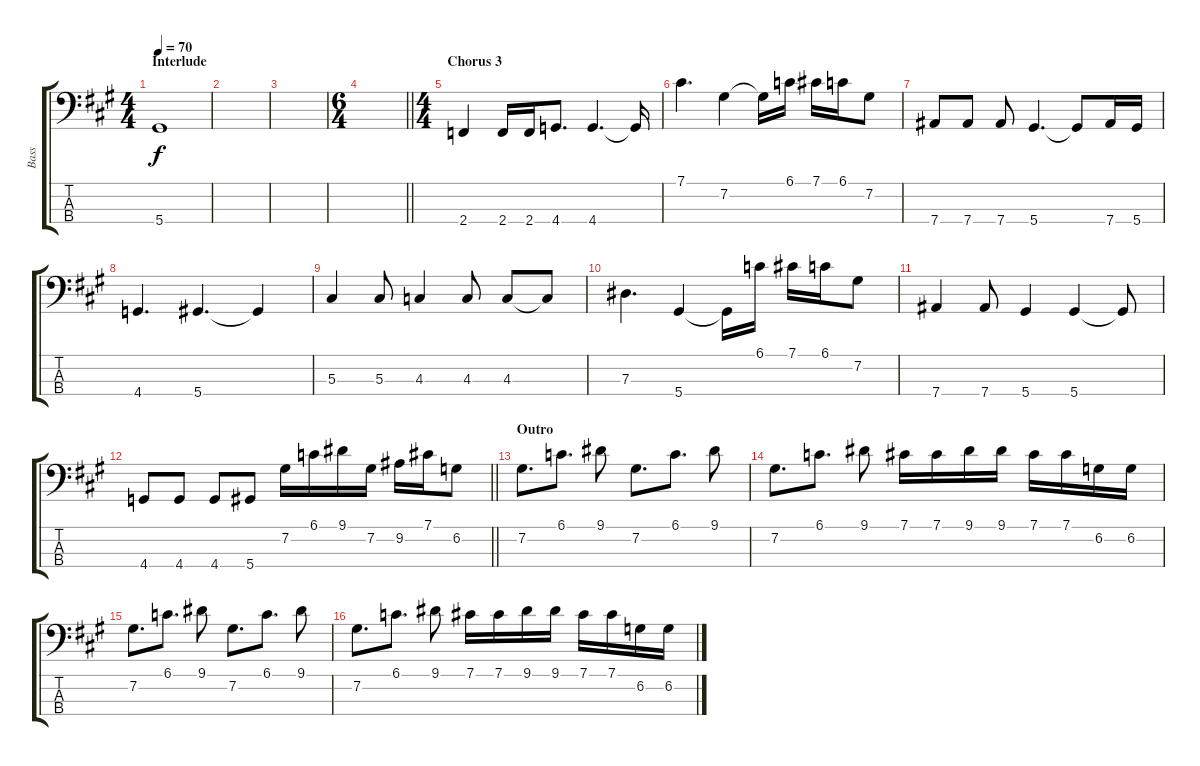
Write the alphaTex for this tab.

\track ("Bass" "Bass") {instrument electricbassfinger}
\staff {score tabs}
\tuning (Gb2 Db2 Ab1 Eb1) {hide}
\ts (4 4)
\section ("" "Interlude")
\tempo 70
\clef f4
\ks a
5.4.1{dy f} |
|
|
\ts (6 4)
\barLineRight lightlight
|
\ts (4 4)
\section ("" "Chorus 3")
2.4.4 2.4.16 2.4.16 4.4.8{d} 4.4.4{d} 4.4{t}.16 |
7.1.4{d} 7.2.4 7.2{t}.16 6.1.16 7.1.16 6.1.16 7.2.8 |
7.4.8 7.4.8 7.4.8 5.4.4{d} 5.4{t}.8 7.4.16 5.4.16 |
4.4.4{d} 5.4.4{d} 5.4{t}.4 |
5.3.4 5.3.8 4.3.4 4.3.8 4.3.8 4.3{t}.8 |
7.3.4{d} 5.4.4 5.4{t}.16 6.1.16 7.1.16 6.1.16 7.2.8 |
7.4.4 7.4.8 5.4.4 5.4.4 5.4{t}.8 |
\barLineRight lightlight
4.4.8 4.4.8 4.4.8 5.4.8 7.2.16 6.1.16 9.1.16 7.2.16 9.2.16 7.1.16 6.2.8 |
\section ("" "Outro")
7.2.8{d} 6.1.8{d} 9.1.8 7.2.8{d} 6.1.8{d} 9.1.8 |
7.2.8{d} 6.1.8{d} 9.1.8 7.1.16 7.1.16 9.1.16 9.1.16 7.1.16 7.1.16 6.2.16 6.2.16 |
7.2.8{d} 6.1.8{d} 9.1.8 7.2.8{d} 6.1.8{d} 9.1.8 |
7.2.8{d} 6.1.8{d} 9.1.8 7.1.16 7.1.16 9.1.16 9.1.16 7.1.16 7.1.16 6.2.16 6.2.16
